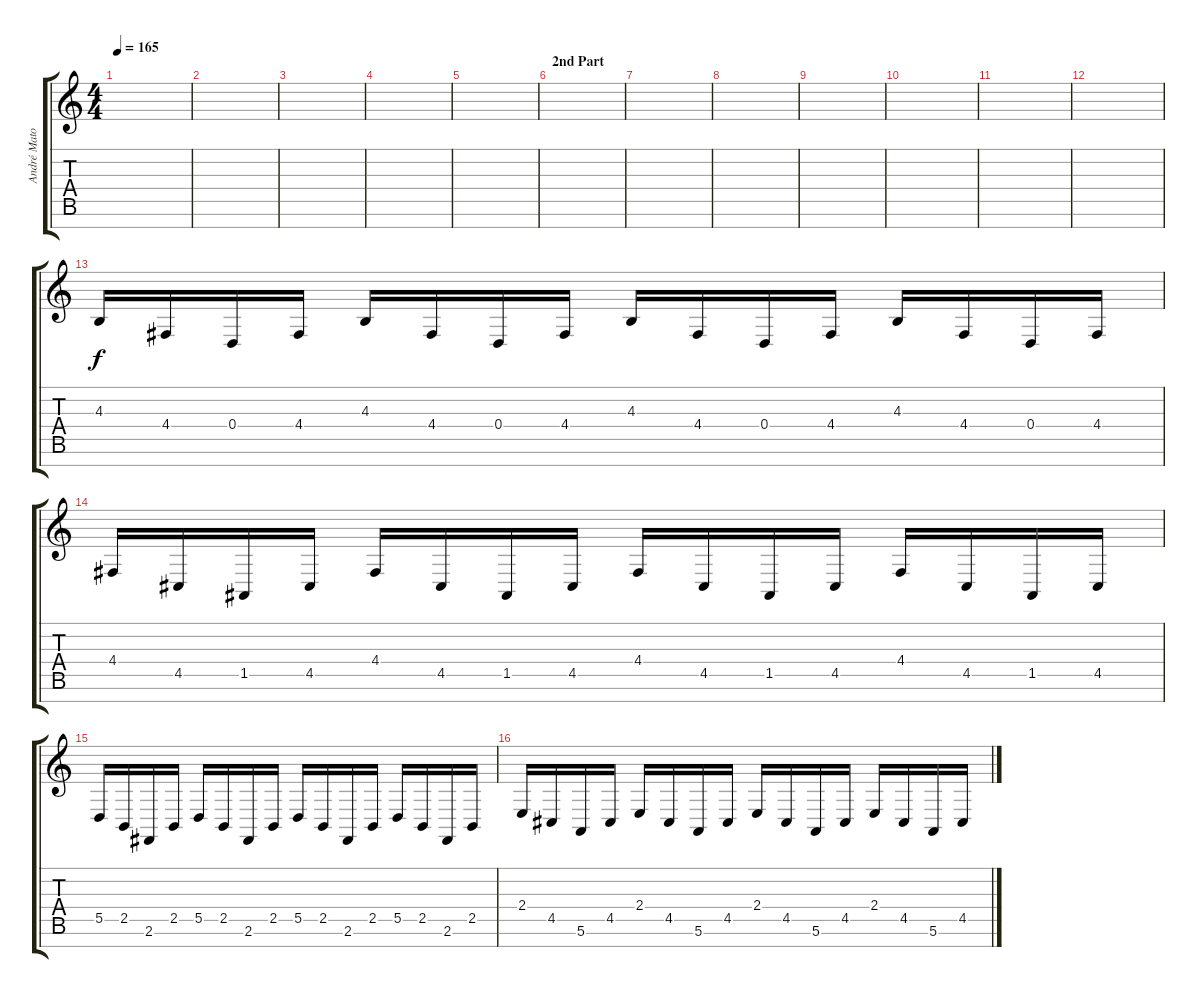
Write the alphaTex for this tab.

\track ("André Matos - Eletric Grand Piano" "André Mato") {instrument electricgrandpiano}
\staff {score tabs}
\tuning (E4 B3 G3 D3 A2 E2 B1) {hide}
\ts (4 4)
\tempo 165
\clef g2
\ks c
|
|
|
|
|
\section ("" "2nd Part")
|
|
|
|
|
|
|
4.3.16 4.4.16 0.4.16 4.4.16 4.3.16 4.4.16 0.4.16 4.4.16 4.3.16 4.4.16 0.4.16 4.4.16 4.3.16 4.4.16 0.4.16 4.4.16 |
4.4.16 4.5.16 1.5.16 4.5.16 4.4.16 4.5.16 1.5.16 4.5.16 4.4.16 4.5.16 1.5.16 4.5.16 4.4.16 4.5.16 1.5.16 4.5.16 |
5.5.16 2.5.16 2.6.16 2.5.16 5.5.16 2.5.16 2.6.16 2.5.16 5.5.16 2.5.16 2.6.16 2.5.16 5.5.16 2.5.16 2.6.16 2.5.16 |
2.4.16 4.5.16 5.6.16 4.5.16 2.4.16 4.5.16 5.6.16 4.5.16 2.4.16 4.5.16 5.6.16 4.5.16 2.4.16 4.5.16 5.6.16 4.5.16
